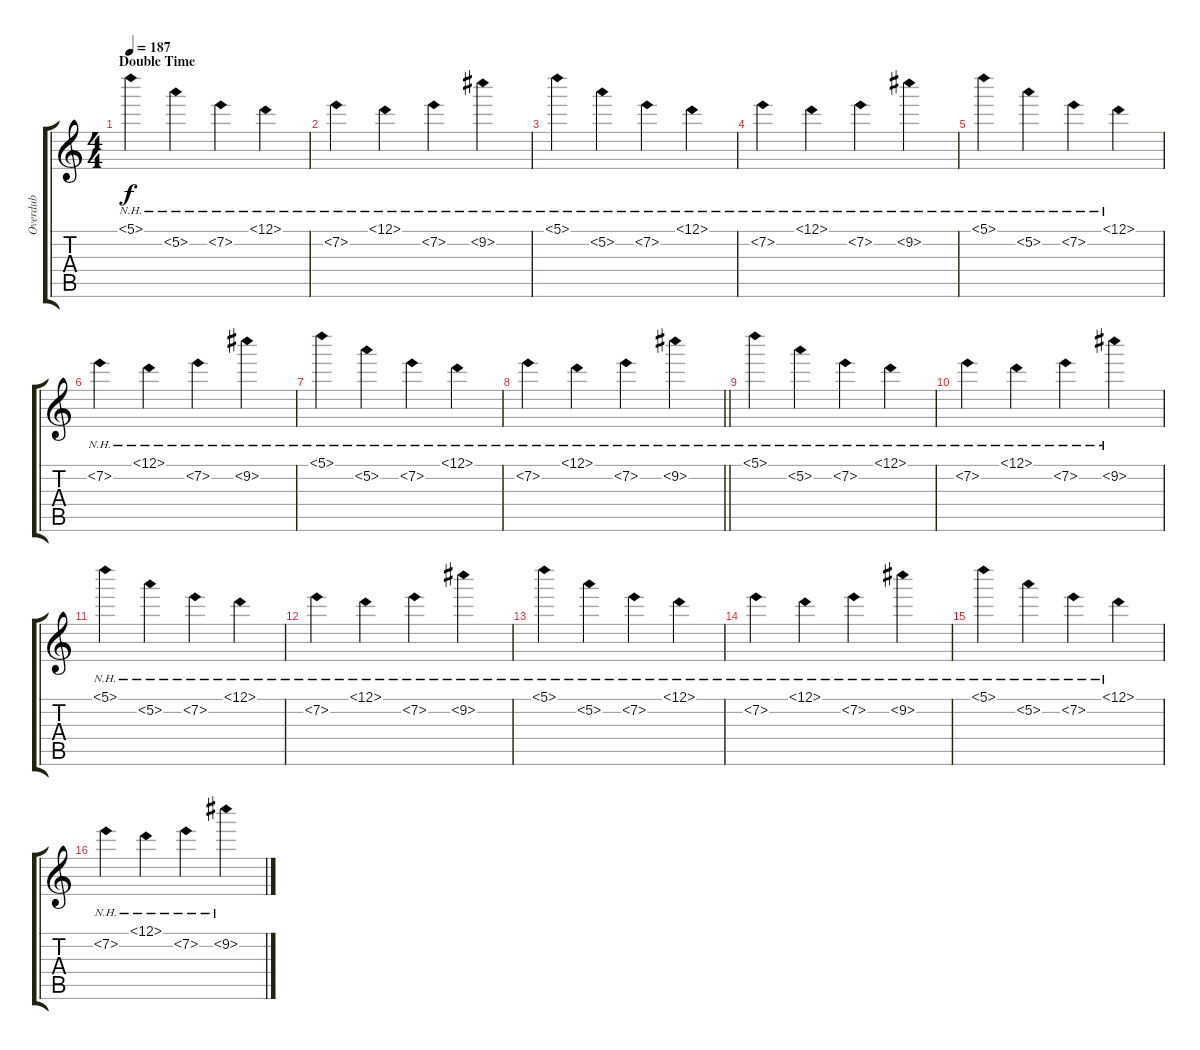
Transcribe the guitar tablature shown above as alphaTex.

\track ("Overdub" "Overdub") {instrument overdrivenguitar}
\staff {score tabs}
\tuning (D4 A3 F3 C3 G2 D2) {hide}
\ts (4 4)
\section ("" "Double Time")
\tempo 187
\clef g2
\ks c
5.1{nh}.4{dy f} 5.2{nh}.4 7.2{nh}.4 12.1{nh}.4 |
7.2{nh}.4 12.1{nh}.4 7.2{nh}.4 9.2{nh}.4 |
5.1{nh}.4 5.2{nh}.4 7.2{nh}.4 12.1{nh}.4 |
7.2{nh}.4 12.1{nh}.4 7.2{nh}.4 9.2{nh}.4 |
5.1{nh}.4 5.2{nh}.4 7.2{nh}.4 12.1{nh}.4 |
7.2{nh}.4 12.1{nh}.4 7.2{nh}.4 9.2{nh}.4 |
5.1{nh}.4 5.2{nh}.4 7.2{nh}.4 12.1{nh}.4 |
\barLineRight lightlight
7.2{nh}.4 12.1{nh}.4 7.2{nh}.4 9.2{nh}.4 |
5.1{nh}.4 5.2{nh}.4 7.2{nh}.4 12.1{nh}.4 |
7.2{nh}.4 12.1{nh}.4 7.2{nh}.4 9.2{nh}.4 |
5.1{nh}.4 5.2{nh}.4 7.2{nh}.4 12.1{nh}.4 |
7.2{nh}.4 12.1{nh}.4 7.2{nh}.4 9.2{nh}.4 |
5.1{nh}.4 5.2{nh}.4 7.2{nh}.4 12.1{nh}.4 |
7.2{nh}.4{volume 0} 12.1{nh}.4 7.2{nh}.4 9.2{nh}.4 |
5.1{nh}.4 5.2{nh}.4 7.2{nh}.4 12.1{nh}.4 |
7.2{nh}.4 12.1{nh}.4 7.2{nh}.4 9.2{nh}.4
